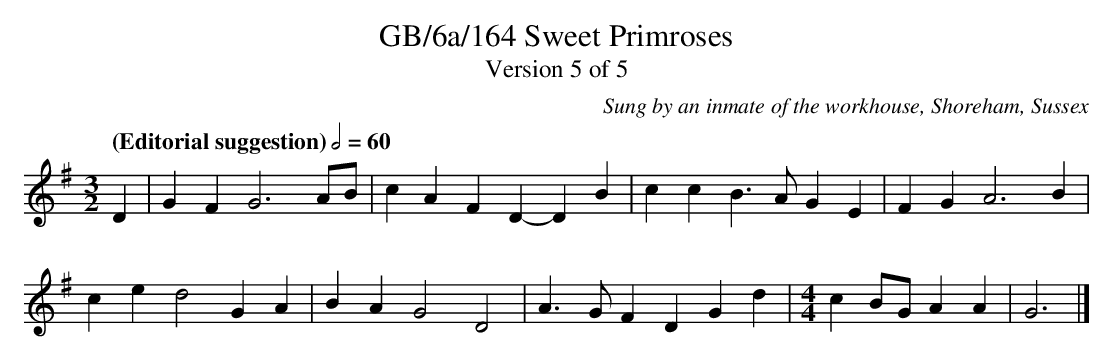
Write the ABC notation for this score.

X:1
T:GB/6a/164 Sweet Primroses
T:Version 5 of 5
C:Sung by an inmate of the workhouse, Shoreham, Sussex
M:3/2
L:1/4
Q:"(Editorial suggestion)" 1/2=60
K:G
D | G F G3 A/B/ | c A F D-D B | c c B3/2 A/ G E | F G A3 B |
c e d2 G A | B A G2 D2 | A3/2 G/ F D G d | [M:4/4]c B/G/ A A | G3 |]
